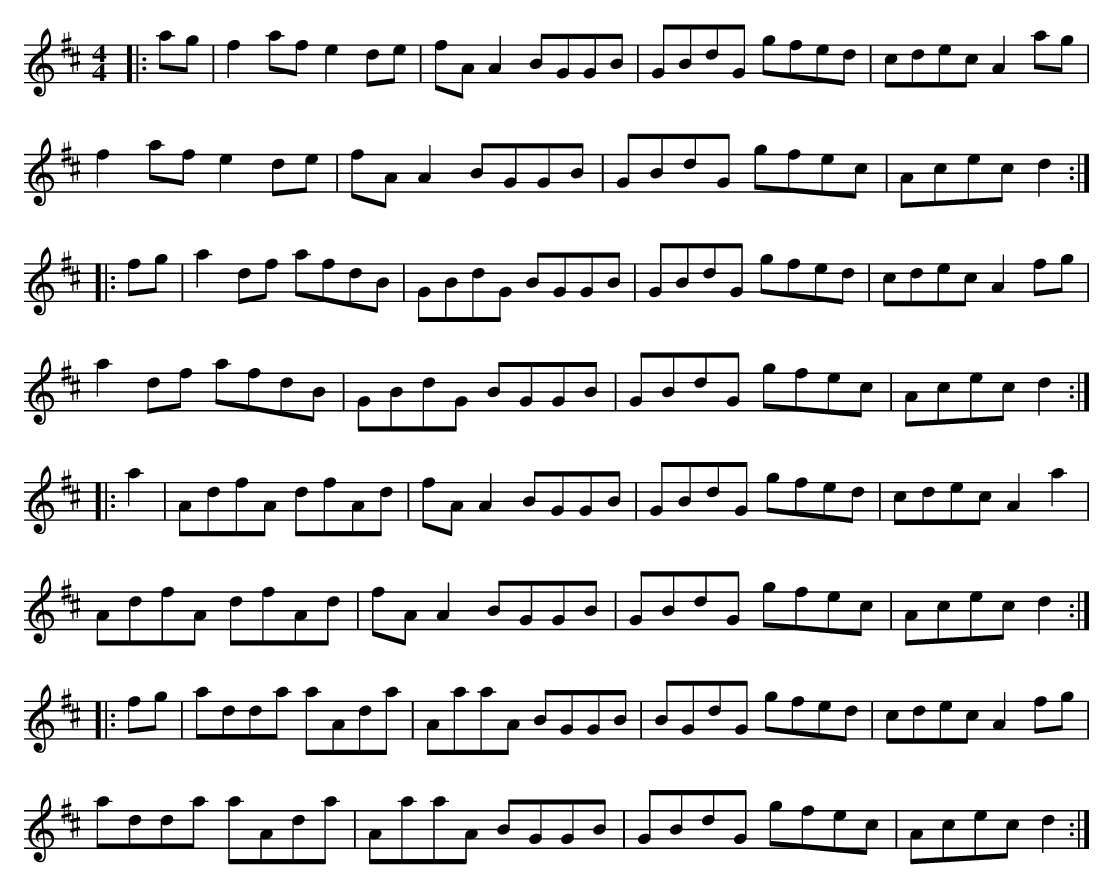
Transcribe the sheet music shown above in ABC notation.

X:1
M:4/4
K:D
|:ag|f2 af e2 de|fA A2 BGGB|GBdG gfed|cdec A2 ag|
f2 af e2 de|fA A2 BGGB|GBdG gfec|Acec d2:|
|:fg|a2 df afdB|GBdG BGGB|GBdG gfed|cdec A2 fg|
a2 df afdB|GBdG BGGB|GBdG gfec|Acec d2:|
|:a2|AdfA dfAd|fA A2 BGGB|GBdG gfed|cdec A2 a2|
AdfA dfAd|fA A2 BGGB|GBdG gfec|Acec d2:|
|:fg|adda aAda|AaaA BGGB|BGdG gfed|cdec A2 fg|
adda aAda|AaaA BGGB|GBdG gfec|Acec d2:|
